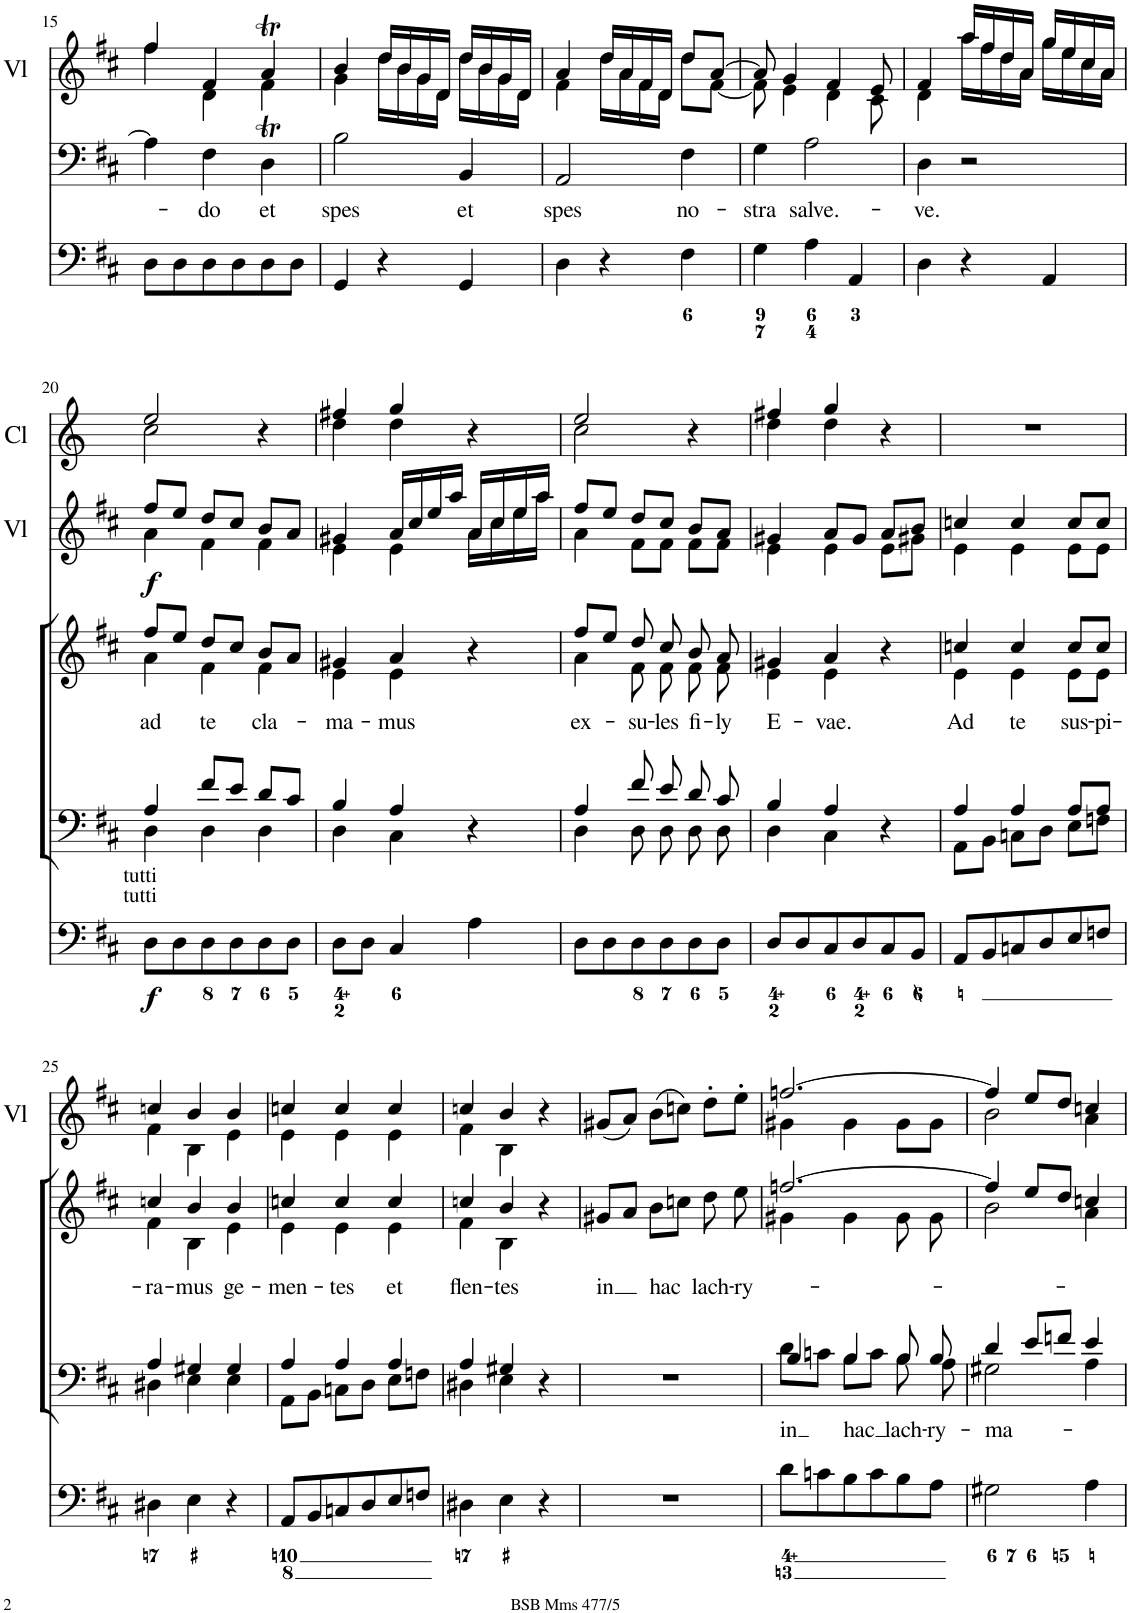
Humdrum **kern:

**kern	**dynam	**kern	**dynam	**kern	**dynam	**kern	**text	**kern	**text	**kern	**dynam	**kern
*part7	*part7	*part6	*part6	*part5	*part5	*part4	*part4	*part3	*part3	*part2	*part2	*part1
*staff7	*staff7	*staff6	*staff6	*staff5	*staff5	*staff4	*staff4	*staff3	*staff3	*staff2	*staff2	*staff1
*I"Violin	*	*I"Violin 1	*	*I"Organ	*	*I"Voice	*	*I"Voice	*	*I"2 Violini	*	*I"2 Clarini
*I'Vln.	*	*I'V1	*	*	*	*	*	*	*	*I'Vl	*	*I'Cl
!!LO:PB:g=z
*clefG2	*	*clefG2	*	*clefF4	*	*clefF4	*	*clefG2	*	*clefG2	*	*clefG2
*	*	*	*	*	*	*	*	*	*	*	*	*Trd-1c-2
*k[f#c#]	*	*k[f#c#]	*	*k[f#c#]	*	*k[f#c#]	*	*k[f#c#]	*	*k[f#c#]	*	*k[]
*M3/4	*	*M3/4	*	*M3/4	*	*M3/4	*	*M3/4	*	*M3/4	*	*M3/4
=15	=15	=15	=15	=15	=15	=15	=15	=15	=15	=15	=15	=15
*	*	*	*	*	*	*	*	*	*	*^	*	*
4ff#	.	4ff#	.	8D\L	.	4A\]	.	2.r	.	4ff#/	4ff#\	.	2.r
.	.	.	.	8D\	.	.	.	.	.	.	.	.	.
!	!	!	!	!	!	!	!LO:LY:b	!	!	!	!	!	!
4d	.	4f#	.	8D\	.	4F#\	-do	.	.	4f#/	4d\	.	.
.	.	.	.	8D\	.	.	.	.	.	.	.	.	.
!	!	!	!	!	!	!	!LO:LY:b	!	!	!	!	!	!
4f#t	.	4aT	.	8D\	.	4D\	et	.	.	4aT/	4f#t\	.	.
.	.	.	.	8D\J	.	.	.	.	.	.	.	.	.
=16	=16	=16	=16	=16	=16	=16	=16	=16	=16	=16	=16	=16	=16
!	!	!	!	!	!	!	!LO:LY:b	!	!	!	!	!	!
4g	.	4b	.	4GG/	.	2B\	spes	2.r	.	4b/	4g\	.	2.r
16dd/LL	.	16dd/LL	.	4r	.	.	.	.	.	16dd/LL	16dd\LL	.	.
16b/J	.	16b/J	.	.	.	.	.	.	.	16b/	16b\	.	.
16g/L	.	16g/L	.	.	.	.	.	.	.	16g/	16g\	.	.
16d/JJ	.	16d/JJ	.	.	.	.	.	.	.	16d/JJ	16d\JJ	.	.
!	!	!	!	!	!	!	!LO:LY:b	!	!	!	!	!	!
16dd/LL	.	16dd/LL	.	4GG/	.	4BB/	et	.	.	16dd/LL	16dd\LL	.	.
16b/J	.	16b/J	.	.	.	.	.	.	.	16b/	16b\	.	.
16g/L	.	16g/L	.	.	.	.	.	.	.	16g/	16g\	.	.
16d/JJ	.	16d/JJ	.	.	.	.	.	.	.	16d/JJ	16d\JJ	.	.
=17	=17	=17	=17	=17	=17	=17	=17	=17	=17	=17	=17	=17	=17
!	!	!	!	!	!	!	!LO:LY:b	!	!	!	!	!	!
4f#	.	4a	.	4D\	.	2AA/	spes	2.r	.	4a/	4f#\	.	2.r
16dd/LL	.	16dd/LL	.	4r	.	.	.	.	.	16dd/LL	16dd\LL	.	.
16a/J	.	16a/J	.	.	.	.	.	.	.	16a/	16a\	.	.
16f#/L	.	16f#/L	.	.	.	.	.	.	.	16f#/	16f#\	.	.
16d/JJ	.	16d/JJ	.	.	.	.	.	.	.	16d/JJ	16d\JJ	.	.
!	!	!	!	!	!	!	!LO:LY:b	!	!	!	!	!	!
8dd	.	8dd\L	.	4F#\	.	4F#\	no-	.	.	8dd/L	8dd\L	.	.
8r	.	[8a\J	.	.	.	.	.	.	.	[8a/J	[8f#\J	.	.
=18	=18	=18	=18	=18	=18	=18	=18	=18	=18	=18	=18	=18	=18
!	!	!	!	!	!	!	!LO:LY:b	!	!	!	!	!	!
8r	.	8a]	.	4G\	.	4G\	-stra	2.r	.	8a/]	8f#\]	.	2.r
4e	.	4g	.	.	.	.	.	.	.	4g/	4e\	.	.
!	!	!	!	!	!	!	!LO:LY:b	!	!	!	!	!	!
.	.	.	.	4A\	.	2A\	salve.-	.	.	.	.	.	.
4d	.	4f#	.	.	.	.	.	.	.	4f#/	4d\	.	.
.	.	.	.	4AA/	.	.	.	.	.	.	.	.	.
8c#	.	8e	.	.	.	.	.	.	.	8e/	8c#\	.	.
=19	=19	=19	=19	=19	=19	=19	=19	=19	=19	=19	=19	=19	=19
!	!	!	!	!	!	!	!LO:LY:b	!	!	!	!	!	!
4d	.	4f#	.	4D\	.	4D\	-ve.	2.r	.	4f#/	4d\	.	2.r
16aa\LL	.	16aa\LL	.	4r	.	2r	.	.	.	16aa/LL	16aa\LL	.	.
16ff#\J	.	16ff#\J	.	.	.	.	.	.	.	16ff#/	16ff#\	.	.
16dd\L	.	16dd\L	.	.	.	.	.	.	.	16dd/	16dd\	.	.
16a\JJ	.	16a\JJ	.	.	.	.	.	.	.	16a/JJ	16a\JJ	.	.
16gg\LL	.	16gg\LL	.	4AA/	.	.	.	.	.	16gg/LL	16gg\LL	.	.
16ee\J	.	16ee\J	.	.	.	.	.	.	.	16ee/	16ee\	.	.
16cc#\L	.	16cc#\L	.	.	.	.	.	.	.	16cc#/	16cc#\	.	.
16a\JJ	.	16a\JJ	.	.	.	.	.	.	.	16a/JJ	16a\JJ	.	.
!!LO:LB:g=z
=20	=20	=20	=20	=20	=20	=20	=20	=20	=20	=20	=20	=20	=20
*	*	*	*	*	*	*^	*	*^	*	*	*	*	*
!	!	!	!	!	!	!LO:TX:b:t=tutti	!	!	!	!	!	!	!	!	!
!	!	!	!	!LO:TX:a:t=tutti	!	!	!	!	!	!	!	!	!	!	!
!	!LO:DY:b	!	!LO:DY:b	!	!LO:DY:b	!	!	!	!	!	!LO:LY:b	!	!	!LO:DY:b	!
*	*	*	*	*	*	*	*	*	*	*	*	*	*	*	*^
4a	f	8ff#\L	f	8D\L	f	4A/	4D\	.	8ff#/L	4a\	ad	8ff#/L	4a\	f	2ee/	2cc\
.	.	8ee\J	.	8D\	.	.	.	.	8ee/J	.	.	8ee/J	.	.	.	.
!	!	!	!	!	!	!	!	!	!	!	!LO:LY:b	!	!	!	!	!
4f#	.	8dd\L	.	8D\	.	8f#/L	4D\	.	8dd/L	4f#\	te	8dd/L	4f#\	.	.	.
.	.	8cc#\J	.	8D\	.	8e/J	.	.	8cc#/J	.	.	8cc#/J	.	.	.	.
!	!	!	!	!	!	!	!	!	!	!	!LO:LY:b	!	!	!	!	!
4f#	.	8b/L	.	8D\	.	8d/L	4D\	.	8b/L	4f#\	cla-	8b/L	4f#\	.	4r	4ryy
.	.	8a/J	.	8D\J	.	8c#/J	.	.	8a/J	.	.	8a/J	.	.	.	.
=21	=21	=21	=21	=21	=21	=21	=21	=21	=21	=21	=21	=21	=21	=21	=21	=21
!	!	!	!	!	!	!	!	!	!	!	!LO:LY:b	!	!	!	!	!
4e	.	4g#X	.	8D\L	.	4B/	4D\	.	4g#X/	4e\	-ma-	4g#X/	4e\	.	4ff#X/	4dd\
.	.	.	.	8D\J	.	.	.	.	.	.	.	.	.	.	.	.
!	!	!	!	!	!	!	!	!	!	!	!LO:LY:b	!	!	!	!	!
4e	.	16a\LL	.	4C#/	.	4A/	4C#\	.	4a/	4e\	-mus	16a/LL	4e\	.	4gg/	4dd\
.	.	16cc#\J	.	.	.	.	.	.	.	.	.	16cc#/	.	.	.	.
.	.	16ee\L	.	.	.	.	.	.	.	.	.	16ee/	.	.	.	.
.	.	16aa\JJ	.	.	.	.	.	.	.	.	.	16aa/JJ	.	.	.	.
16a\LL	.	16a\LL	.	4A\	.	4r	4ryy	.	4r	4ryy	.	16a/LL	16a\LL	.	4r	4ryy
16cc#\J	.	16cc#\J	.	.	.	.	.	.	.	.	.	16cc#/	16cc#\	.	.	.
16ee\L	.	16ee\L	.	.	.	.	.	.	.	.	.	16ee/	16ee\	.	.	.
16aa\JJ	.	16aa\JJ	.	.	.	.	.	.	.	.	.	16aa/JJ	16aa\JJ	.	.	.
=22	=22	=22	=22	=22	=22	=22	=22	=22	=22	=22	=22	=22	=22	=22	=22	=22
!	!	!	!	!	!	!	!	!	!	!	!LO:LY:b	!	!	!	!	!
4a	.	8ff#\L	.	8D\L	.	4A/	4D\	.	8ff#/L	4a\	ex-	8ff#/L	4a\	.	2ee/	2cc\
.	.	8ee\J	.	8D\	.	.	.	.	8ee/J	.	.	8ee/J	.	.	.	.
!	!	!	!	!	!	!	!	!	!	!	!LO:LY:b	!	!	!	!	!
8f#/L	.	8dd\L	.	8D\	.	8f#/	8D\	.	8dd/	8f#\	-su-	8dd/L	8f#\L	.	.	.
!	!	!	!	!	!	!	!	!	!	!	!LO:LY:b	!	!	!	!	!
8f#/J	.	8cc#\J	.	8D\	.	8e/	8D\	.	8cc#/	8f#\	-les	8cc#/J	8f#\J	.	.	.
!	!	!	!	!	!	!	!	!	!	!	!LO:LY:b	!	!	!	!	!
8f#/L	.	8b/L	.	8D\	.	8d/	8D\	.	8b/	8f#\	fi-	8b/L	8f#\L	.	4r	4ryy
!	!	!	!	!	!	!	!	!	!	!	!LO:LY:b	!	!	!	!	!
8f#/J	.	8a/J	.	8D\J	.	8c#/	8D\	.	8a/	8f#\	-ly	8a/J	8f#\J	.	.	.
=23	=23	=23	=23	=23	=23	=23	=23	=23	=23	=23	=23	=23	=23	=23	=23	=23
!	!	!	!	!	!	!	!	!	!	!	!LO:LY:b	!	!	!	!	!
4e	.	4g#X	.	8D/L	.	4B/	4D\	.	4g#X/	4e\	E-	4g#X/	4e\	.	4ff#X/	4dd\
.	.	.	.	8D/	.	.	.	.	.	.	.	.	.	.	.	.
!	!	!	!	!	!	!	!	!	!	!	!LO:LY:b	!	!	!	!	!
4e	.	8a/L	.	8C#/	.	4A/	4C#\	.	4a/	4e\	-vae.	8a/L	4e\	.	4gg/	4dd\
.	.	8g#/J	.	8D/	.	.	.	.	.	.	.	8g#/J	.	.	.	.
8e/L	.	8a/L	.	8C#/	.	4r	4ryy	.	4r	4ryy	.	8a/L	8e\L	.	4r	4ryy
8g#X/J	.	8b/J	.	8BB/J	.	.	.	.	.	.	.	8b/J	8g#X\J	.	.	.
*	*	*	*	*	*	*	*	*	*	*	*	*	*	*	*v	*v
=24	=24	=24	=24	=24	=24	=24	=24	=24	=24	=24	=24	=24	=24	=24	=24
!	!	!	!	!	!	!	!	!	!	!	!LO:LY:b	!	!	!	!
4e	.	4ccn	.	8AA/L	.	4A/	8AA\L	.	4ccn/	4e\	Ad	4ccn/	4e\	.	2.r
.	.	.	.	8BB/	.	.	8BB\J	.	.	.	.	.	.	.	.
!	!	!	!	!	!	!	!	!	!	!	!LO:LY:b	!	!	!	!
4e	.	4cc	.	8Cn/	.	4A/	8Cn\L	.	4cc/	4e\	te	4cc/	4e\	.	.
.	.	.	.	8D/	.	.	8D\J	.	.	.	.	.	.	.	.
!	!	!	!	!	!	!	!	!	!	!	!LO:LY:b	!	!	!	!
8e/L	.	8cc\L	.	8E/	.	8A/L	8E\L	.	8cc/L	8e\L	sus-	8cc/L	8e\L	.	.
!	!	!	!	!	!	!	!	!	!	!	!LO:LY:b	!	!	!	!
8e/J	.	8cc\J	.	8Fn/J	.	8A/J	8Fn\J	.	8cc/J	8e\J	-pi-	8cc/J	8e\J	.	.
!!LO:LB:g=z
=25	=25	=25	=25	=25	=25	=25	=25	=25	=25	=25	=25	=25	=25	=25	=25
!	!	!	!	!	!	!	!	!	!	!	!LO:LY:b	!	!	!	!
4f#	.	4ccn	.	4D#X\	.	4A/	4D#X\	.	4ccn/	4f#\	-ra-	4ccn/	4f#\	.	2.r
!	!	!	!	!	!	!	!	!	!	!	!LO:LY:b	!	!	!	!
4B	.	4b	.	4E\	.	4G#X/	4E\	.	4b/	4B\	-mus	4b/	4B\	.	.
!	!	!	!	!	!	!	!	!	!	!	!LO:LY:b	!	!	!	!
4e	.	4b	.	4r	.	4G#/	4E\	.	4b/	4e\	ge-	4b/	4e\	.	.
=26	=26	=26	=26	=26	=26	=26	=26	=26	=26	=26	=26	=26	=26	=26	=26
!	!	!	!	!	!	!	!	!	!	!	!LO:LY:b	!	!	!	!
4e	.	4ccn	.	8AA/L	.	4A/	8AA\L	.	4ccn/	4e\	-men-	4ccn/	4e\	.	2.r
.	.	.	.	8BB/	.	.	8BB\J	.	.	.	.	.	.	.	.
!	!	!	!	!	!	!	!	!	!	!	!LO:LY:b	!	!	!	!
4e	.	4cc	.	8Cn/	.	4A/	8Cn\L	.	4cc/	4e\	-tes	4cc/	4e\	.	.
.	.	.	.	8D/	.	.	8D\J	.	.	.	.	.	.	.	.
!	!	!	!	!	!	!	!	!	!	!	!LO:LY:b	!	!	!	!
4e	.	4cc	.	8E/	.	4A/	8E\L	.	4cc/	4e\	et	4cc/	4e\	.	.
.	.	.	.	8Fn/J	.	.	8Fn\J	.	.	.	.	.	.	.	.
=27	=27	=27	=27	=27	=27	=27	=27	=27	=27	=27	=27	=27	=27	=27	=27
!	!	!	!	!	!	!	!	!	!	!	!LO:LY:b	!	!	!	!
4f#	.	4ccn	.	4D#X\	.	4A/	4D#X\	.	4ccn/	4f#\	flen-	4ccn/	4f#\	.	2.r
!	!	!	!	!	!	!	!	!	!	!	!LO:LY:b	!	!	!	!
4B	.	4b	.	4E\	.	4G#X/	4E\	.	4b/	4B\	-tes	4b/	4B\	.	.
4r	.	4r	.	4r	.	4r	4ryy	.	4r	4ryy	.	4r	4ryy	.	.
=28	=28	=28	=28	=28	=28	=28	=28	=28	=28	=28	=28	=28	=28	=28	=28
!	!	!	!	!	!	!	!	!	!	!	!LO:LY:b	!	!	!	!
*	*	*	*	*	*	*v	*v	*	*	*	*	*v	*v	*	*
*	*	*	*	*	*	*	*	*v	*v	*	*	*	*
2.r	.	8g#X/L	.	2.r	.	2.r	.	8g#X/L	in	(8g#X/L	.	2.r
.	.	8a/J	.	.	.	.	.	8a/J	.	8a/J)	.	.
!	!	!	!	!	!	!	!	!	!LO:LY:b	!	!	!
.	.	8b\L	.	.	.	.	.	8b\L	hac	(8b\L	.	.
.	.	8ccn\J	.	.	.	.	.	8ccn\J	.	8ccn\J)	.	.
!	!	!	!	!	!	!	!	!	!LO:LY:b	!	!	!
.	.	8dd'\L	.	.	.	.	.	8dd\	lach-	8dd'\L	.	.
!	!	!	!	!	!	!	!	!	!LO:LY:b	!	!	!
.	.	8ee'\J	.	.	.	.	.	8ee\	-ry-	8ee'\J	.	.
=29	=29	=29	=29	=29	=29	=29	=29	=29	=29	=29	=29	=29
!	!	!	!	!	!	!	!LO:LY:b	!	!	!	!	!
*	*	*	*	*	*	*^	*	*^	*	*^	*	*
4g#X	.	[2.ffn	.	8d\L	.	4B/	8d\L	in	[2.ffn/	4g#X\	.	[2.ffn/	4g#X\	.	2.r
.	.	.	.	8cn\	.	.	8cn\J	.	.	.	.	.	.	.	.
!	!	!	!	!	!	!	!	!LO:LY:b	!	!	!	!	!	!	!
4g#	.	.	.	8B\	.	4B/	8B\L	hac	.	4g#\	.	.	4g#\	.	.
.	.	.	.	8c\	.	.	8c\J	.	.	.	.	.	.	.	.
!	!	!	!	!	!	!	!	!LO:LY:b	!	!	!	!	!	!	!
8g#/L	.	.	.	8B\	.	8B/	8B\	lach-	.	8g#\	.	.	8g#\L	.	.
!	!	!	!	!	!	!	!	!LO:LY:b	!	!	!	!	!	!	!
8g#/J	.	.	.	8A\J	.	8B/	8A\	-ry-	.	8g#\	.	.	8g#\J	.	.
=30	=30	=30	=30	=30	=30	=30	=30	=30	=30	=30	=30	=30	=30	=30	=30
!	!	!	!	!	!	!	!	!LO:LY:b	!	!	!	!	!	!	!
2b	.	4ff]	.	2G#X\	.	4d/	2G#X\	-ma-	4ff/]	2b\	.	4ff/]	2b\	.	2.r
.	.	8ee\L	.	.	.	8e/L	.	.	8ee/L	.	.	8ee/L	.	.	.
.	.	8dd\J	.	.	.	8fn/J	.	.	8dd/J	.	.	8dd/J	.	.	.
4a	.	4ccn	.	4A\	.	4e/	4A\	.	4ccn/	4a\	.	4ccn/	4a\	.	.
*	*	*	*	*	*	*v	*v	*	*	*	*	*v	*v	*	*
*	*	*	*	*	*	*	*	*v	*v	*	*	*	*
=	=	=	=	=	=	=	=	=	=	=	=	=
*-	*-	*-	*-	*-	*-	*-	*-	*-	*-	*-	*-	*-
